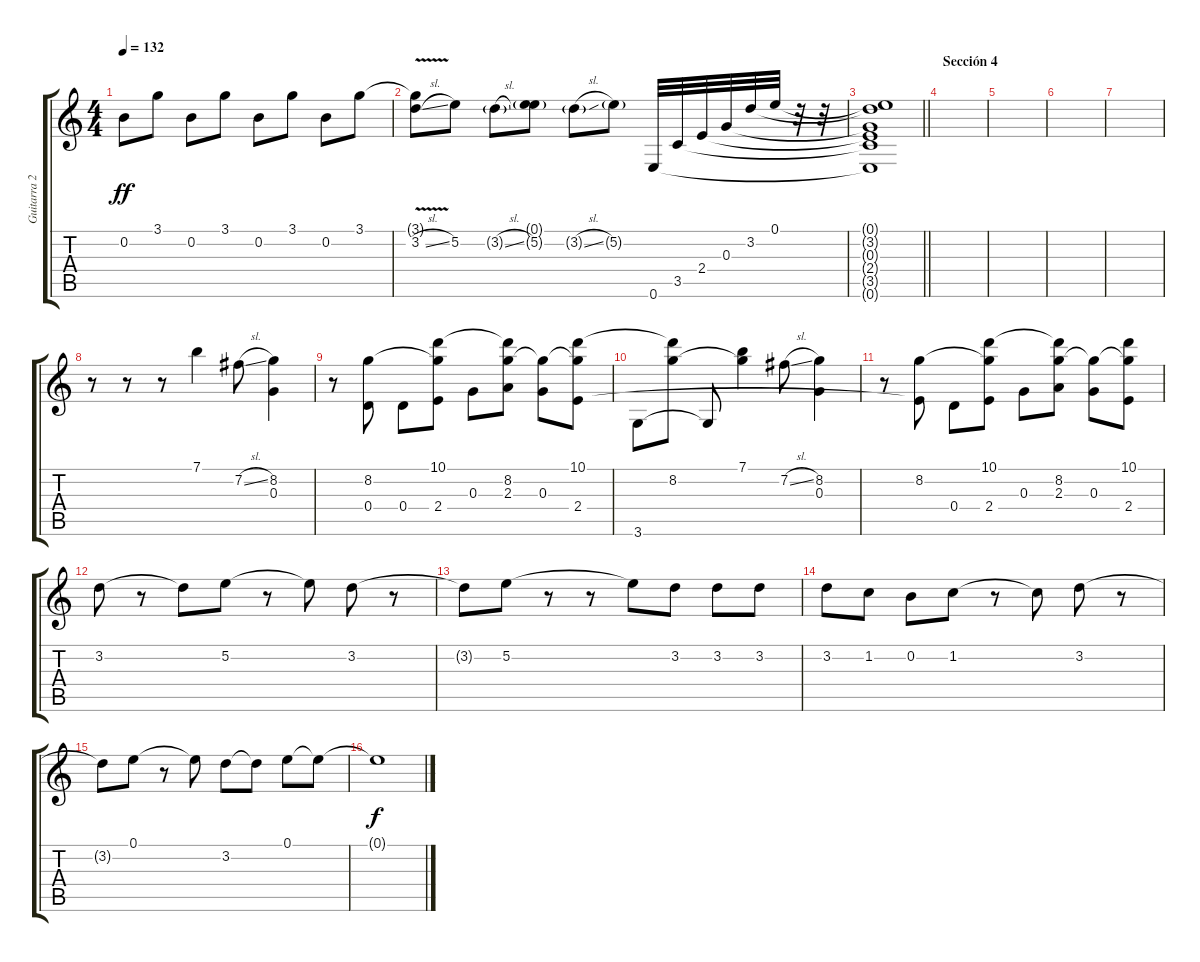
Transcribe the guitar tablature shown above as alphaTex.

\track ("Guitarra 2" "Guitarra 2") {instrument electricguitarjazz}
\staff {score tabs}
\tuning (E4 B3 G3 D3 A2 E2) {hide}
\ts (4 4)
\tempo 132
\clef g2
\ks c
0.2.8{dy ff} 3.1.8 0.2.8 3.1.8 0.2.8 3.1.8 0.2.8 3.1.8 |
(3.1{t} 3.2{v sl}).8 5.2.8 3.2{sl g}.8 (0.1{g} 5.2{g}).8 3.2{sl g}.8 5.2{g}.8 0.6.32 3.5.32 2.4.32 0.3.32 3.2.32 0.1.32 r.32 r.32 |
\barLineRight lightlight
(0.1{t} 3.2{t} 0.3{t} 2.4{t} 3.5{t} 0.6{t}).1 |
\section ("" "Sección 4")
|
|
|
|
r.8 r.8 r.8 7.1.4 7.2{sl}.8 (8.2 0.3).4 |
r.8 (8.2 0.4).8 0.4.8 (10.1 8.2{t} 2.4).8 0.3.8 (10.1{t} 8.2 2.3).8 (8.2{t} 0.3).8 (10.1 8.2{t} 2.4).8 |
3.6.8 (10.1{t} 8.2).8 3.6{t}.8 (7.1 8.2{t}).4 7.2{sl}.8 (8.2 0.3).4 |
r.8 (8.2 2.4{t}).8 0.4.8 (10.1 8.2{t} 2.4).8 0.3.8 (10.1{t} 8.2 2.3).8 (8.2{t} 0.3).8 (10.1 8.2{t} 2.4).8 |
3.2.8 r.8 3.2{t}.8 5.2.8 r.8 5.2{t}.8 3.2.8 r.8 |
3.2{t}.8 5.2.8 r.8 r.8 5.2{t}.8 3.2.8 3.2.8 3.2.8 |
3.2.8 1.2.8 0.2.8 1.2.8 r.8 1.2{t}.8 3.2.8 r.8 |
3.2{t}.8 0.1.8 r.8 0.1{t}.8 3.2.8 3.2{t}.8 0.1.8 0.1{t}.8 |
0.1{t}.1{dy f}
